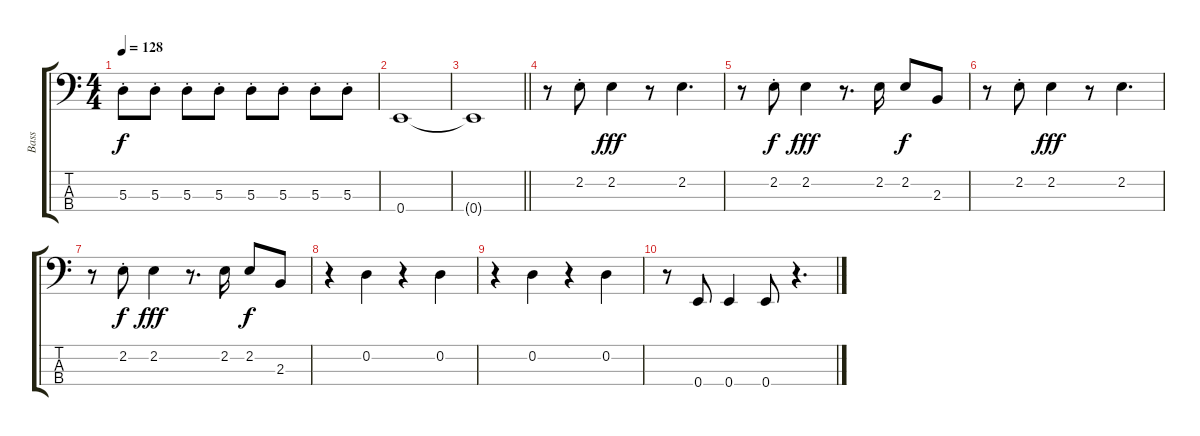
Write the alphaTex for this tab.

\track ("Bass " "Bass ") {instrument electricbassfinger}
\staff {score tabs}
\tuning (G2 D2 A1 E1) {hide}
\ts (4 4)
\tempo 128
\clef f4
\ks c
5.3{st}.8{dy f} 5.3{st}.8 5.3{st}.8 5.3{st}.8 5.3{st}.8 5.3{st}.8 5.3{st}.8 5.3{st}.8 |
0.4.1 |
\barLineRight lightlight
0.4{t}.1 |
r.8 2.2{st}.8 2.2.4{dy fff} r.8 2.2.4{d} |
r.8 2.2{st}.8{dy f} 2.2.4{dy fff} r.8{d} 2.2.16 2.2.8{dy f} 2.3.8 |
r.8 2.2{st}.8 2.2.4{dy fff} r.8 2.2.4{d} |
r.8 2.2{st}.8{dy f} 2.2.4{dy fff} r.8{d} 2.2.16 2.2.8{dy f} 2.3.8 |
r.4 0.2.4 r.4 0.2.4 |
r.4 0.2.4 r.4 0.2.4 |
r.8 0.4.8 0.4.4 0.4.8 r.4{d}
